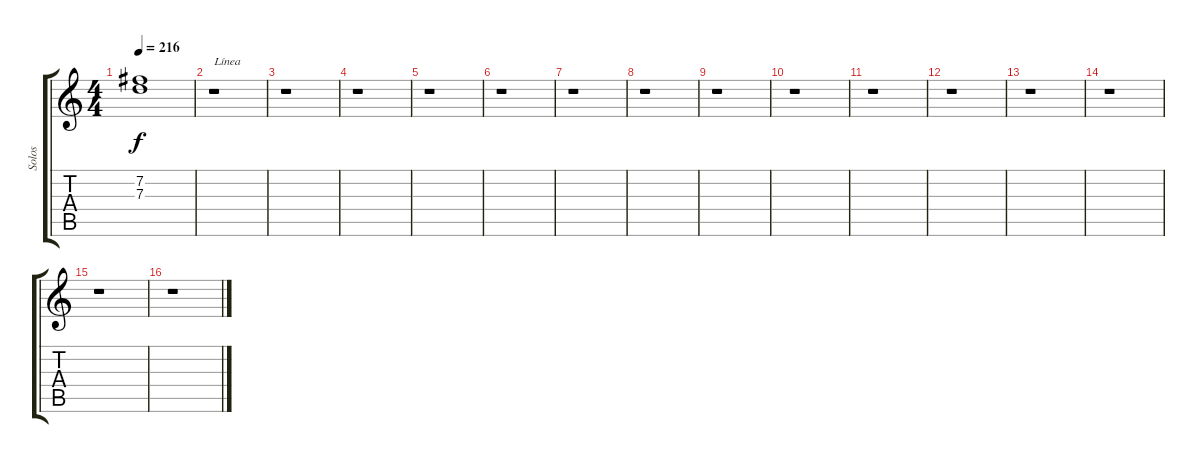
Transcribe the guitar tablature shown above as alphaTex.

\track ("Solos" "Solos") {instrument acousticguitarsteel}
\staff {score tabs}
\tuning (E4 B3 G3 D3 A2 E2) {hide}
\ts (4 4)
\tempo 216
\clef g2
\ks c
(7.2{t} 7.3{t}).1{dy f} |
r.1{txt "Línea"} |
r.1 |
r.1 |
r.1 |
r.1 |
r.1 |
r.1 |
r.1 |
r.1 |
r.1 |
r.1 |
r.1 |
r.1 |
r.1 |
r.1
